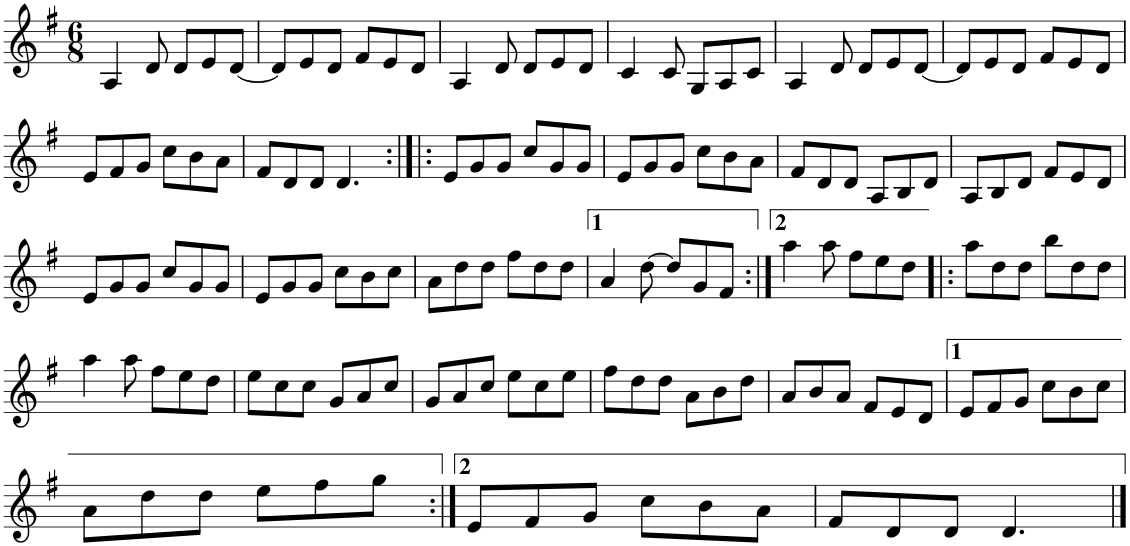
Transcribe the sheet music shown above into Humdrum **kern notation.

**kern
*part1
*staff1
*I"Piano
*I'Pno
*clefG2
*k[f#]
*D:mix
*M6/8
=1
4A/
8d/
8d/L
8e/
[8d/J
=2
8d/L]
8e/
8d/J
8f#/L
8e/
8d/J
=3
4A/
8d/
8d/L
8e/
8d/J
=4
4c/
8c/
8G/L
8A/
8c/J
=5
4A/
8d/
8d/L
8e/
[8d/J
=6
8d/L]
8e/
8d/J
8f#/L
8e/
8d/J
!!LO:LB:g=z
=7
8e/L
8f#/
8g/J
8cc\L
8b\
8a\J
=8
8f#/L
8d/
8d/J
4.d/
=9:|!|:
8e/L
8g/
8g/J
8cc/L
8g/
8g/J
=10
8e/L
8g/
8g/J
8cc\L
8b\
8a\J
=11
8f#/L
8d/
8d/J
8A/L
8B/
8d/J
=12
8A/L
8B/
8d/J
8f#/L
8e/
8d/J
!!LO:LB:g=z
=13
8e/L
8g/
8g/J
8cc/L
8g/
8g/J
=14
8e/L
8g/
8g/J
8cc\L
8b\
8cc\J
=15
8a\L
8dd\
8dd\J
8ff#\L
8dd\
8dd\J
=16
4a/
[8dd\
8dd/L]
8g/
8f#/J
=17:|!
4aa\
8aa\
8ff#\L
8ee\
8dd\J
=18!|:
8aa\L
8dd\
8dd\J
8bb\L
8dd\
8dd\J
!!LO:LB:g=z
=19
4aa\
8aa\
8ff#\L
8ee\
8dd\J
=20
8ee\L
8cc\
8cc\J
8g/L
8a/
8cc/J
=21
8g/L
8a/
8cc/J
8ee\L
8cc\
8ee\J
=22
8ff#\L
8dd\
8dd\J
8a\L
8b\
8dd\J
=23
8a/L
8b/
8a/J
8f#/L
8e/
8d/J
=24
8e/L
8f#/
8g/J
8cc\L
8b\
8cc\J
!!LO:LB:g=z
=25
8a\L
8dd\
8dd\J
8ee\L
8ff#\
8gg\J
=26:|!
8e/L
8f#/
8g/J
8cc\L
8b\
8a\J
=27
8f#/L
8d/
8d/J
4.d/
==
*-
